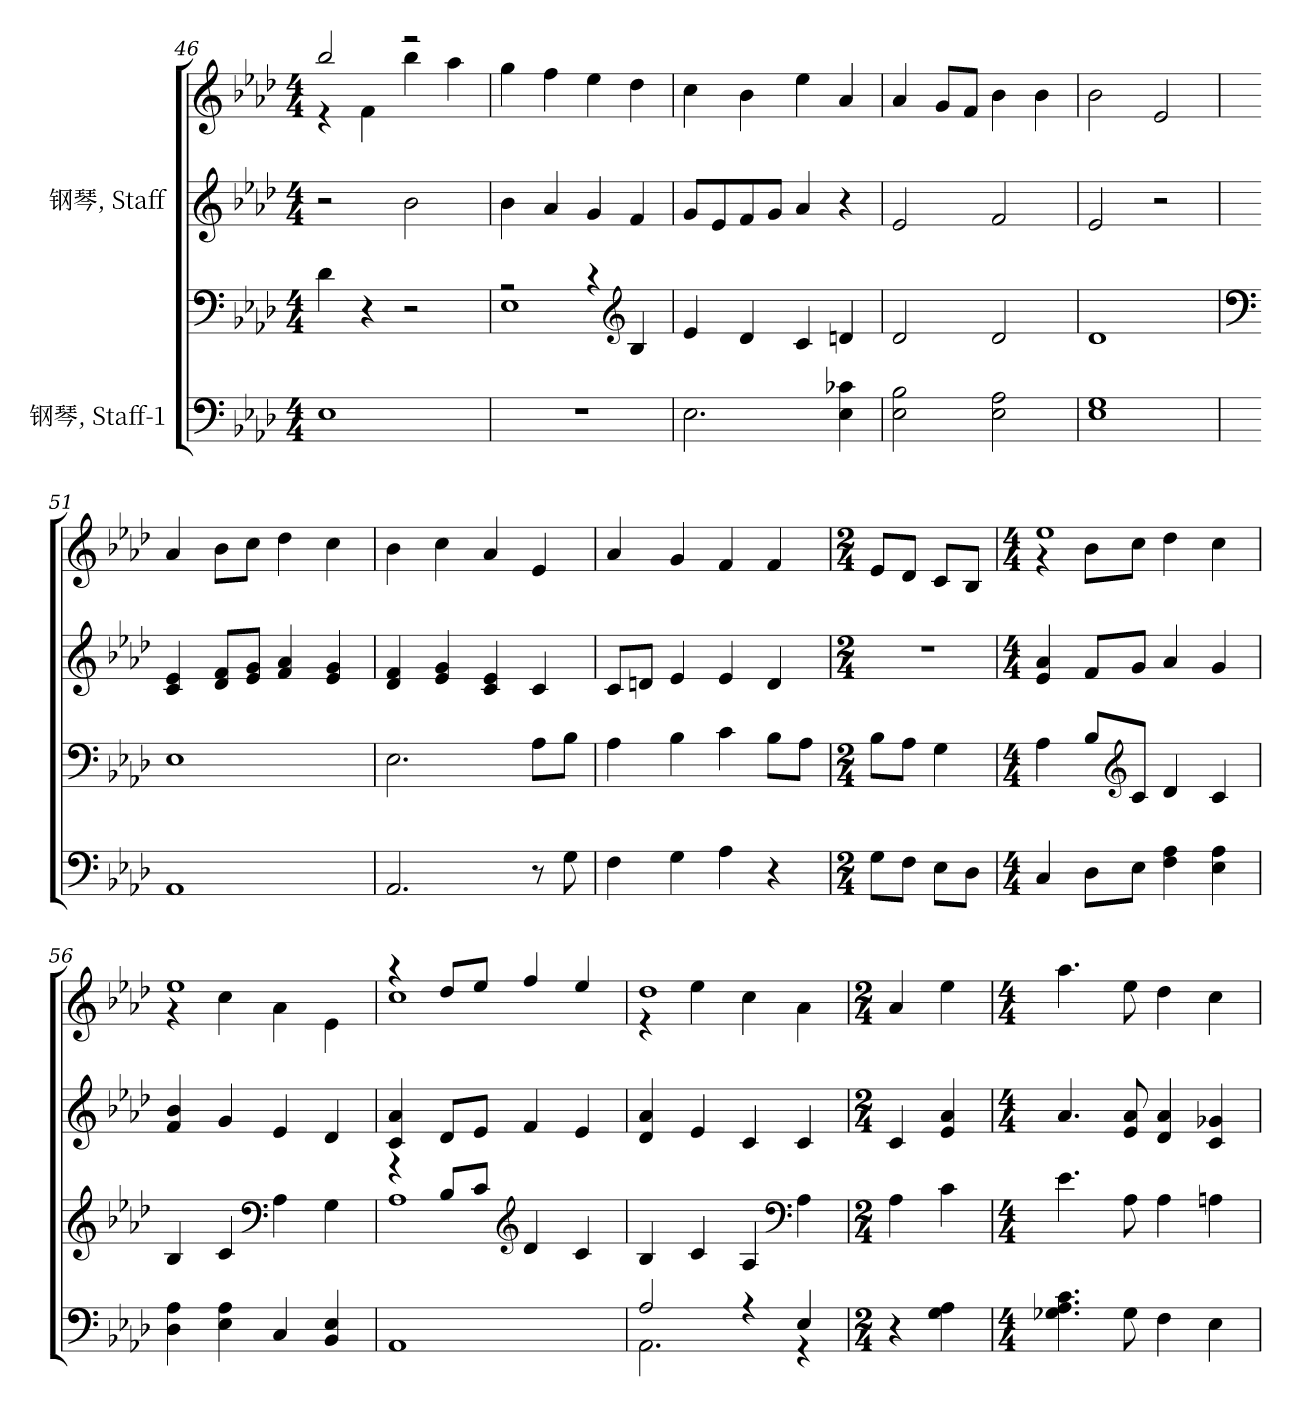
**kern	**kern	**kern	**kern
*part2	*part2	*part1	*part1
*staff4	*staff3	*staff2	*staff1
*I"钢琴, Staff-1	*	*I"钢琴, Staff	*
!!LO:PB:g=z
*clefF4	*clefF4	*clefG2	*clefG2
*k[b-e-a-d-]	*k[b-e-a-d-]	*k[b-e-a-d-]	*k[b-e-a-d-]
*M4/4	*M4/4	*M4/4	*M4/4
=46	=46	=46	=46
*	*	*	*^
1E-	4d-\	2r	2bb-/	4r
.	4r	.	.	4f\
.	2r	2b-\	2r	4bb-\
.	.	.	.	4aa-\
*	*	*	*v	*v
=47	=47	=47	=47
*	*^	*	*
1r	2r	1E-	4b-\	4gg\
.	.	.	4a-/	4ff\
.	4r	.	4g/	4ee-\
*	*clefG2	*	*	*
.	4B-/	.	4f/	4dd-\
*	*v	*v	*	*
=48	=48	=48	=48
2.E-\	4e-/	8g/L	4cc\
.	.	8e-/	.
.	4d-/	8f/	4b-\
.	.	8g/J	.
.	4c/	4a-/	4ee-\
4E-\ 4c-X\	4dn/	4r	4a-/
=49	=49	=49	=49
2E-\ 2B-\	2d-/	2e-/	4a-/
.	.	.	8g/L
.	.	.	8f/J
2E-\ 2A-\	2d-/	2f/	4b-\
.	.	.	4b-\
=50	=50	=50	=50
1E- 1G	1d-	2e-/	2b-\
.	.	2r	2e-/
=51	=51	=51	=51
*	*clefF4	*	*
1AA-	1E-	4c/ 4e-/	4a-/
.	.	8d-/ 8f/L	8b-\L
.	.	8e-/ 8g/J	8cc\J
.	.	4f/ 4a-/	4dd-\
.	.	4e-/ 4g/	4cc\
!!LO:LB:g=z
=52	=52	=52	=52
2.AA-/	2.E-\	4d-/ 4f/	4b-\
.	.	4e-/ 4g/	4cc\
.	.	4c/ 4e-/	4a-/
8r	8A-\L	4c/	4e-/
8G\	8B-\J	.	.
=53	=53	=53	=53
4F\	4A-\	8c/L	4a-/
.	.	8dn/J	.
4G\	4B-\	4e-/	4g/
4A-\	4c\	4e-/	4f/
4r	8B-\L	4d/	4f/
.	8A-\J	.	.
=54	=54	=54	=54
*M2/4	*M2/4	*M2/4	*M2/4
8G\L	8B-\L	2r	8e-/L
8F\J	8A-\J	.	8d-/J
8E-\L	4G\	.	8c/L
8D-\J	.	.	8B-/J
=55	=55	=55	=55
*M4/4	*M4/4	*M4/4	*M4/4
*	*	*	*^
4C/	4A-\	4e-/ 4a-/	1ee-	4r
8D-\L	8B-/L	8f/L	.	8b-\L
*	*clefG2	*	*	*
8E-\J	8c/J	8g/J	.	8cc\J
4F\ 4A-\	4d-/	4a-/	.	4dd-\
4E-\ 4A-\	4c/	4g/	.	4cc\
=56	=56	=56	=56	=56
4D-\ 4A-\	4B-/	4f/ 4b-/	1ee-	4r
4E-\ 4A-\	4c/	4g/	.	4cc\
*	*clefF4	*	*	*
4C/	4A-\	4e-/	.	4a-\
4BB-/ 4E-/	4G\	4d-/	.	4e-\
!!LO:LB:g=z	!!
=57	=57	=57	=57	=57
*	*^	*	*	*
1AA-	4r	1A-	4c/ 4a-/	4r	1cc
.	8B-/L	.	8d-/L	8dd-/L	.
.	8c/J	.	8e-/J	8ee-/J	.
*	*clefG2	*	*	*	*
.	4d-/	.	4f/	4ff/	.
.	4c/	.	4e-/	4ee-/	.
*	*v	*v	*	*	*
=58	=58	=58	=58	=58
*^	*	*	*	*
2A-/	2.AA-\	4B-/	4d-/ 4a-/	1dd-	4r
.	.	4c/	4e-/	.	4ee-\
4r	.	4A-/	4c/	.	4cc\
*	*	*clefF4	*	*	*
4E-/	4r	4A-\	4c/	.	4a-\
*v	*v	*	*	*v	*v
=59	=59	=59	=59
*M2/4	*M2/4	*M2/4	*M2/4
4r	4A-\	4c/	4a-/
4G\ 4A-\	4c\	4e-/ 4a-/	4ee-\
=60	=60	=60	=60
*M4/4	*M4/4	*M4/4	*M4/4
4.G-X\ 4.A-\ 4.c\	4.e-\	4.a-/	4.aa-\
8G-\	8A-\	8e-/ 8a-/	8ee-\
4F\	4A-\	4d-/ 4a-/	4dd-\
4E-\	4An\	4c/ 4g-X/	4cc\
=	=	=	=
*-	*-	*-	*-
